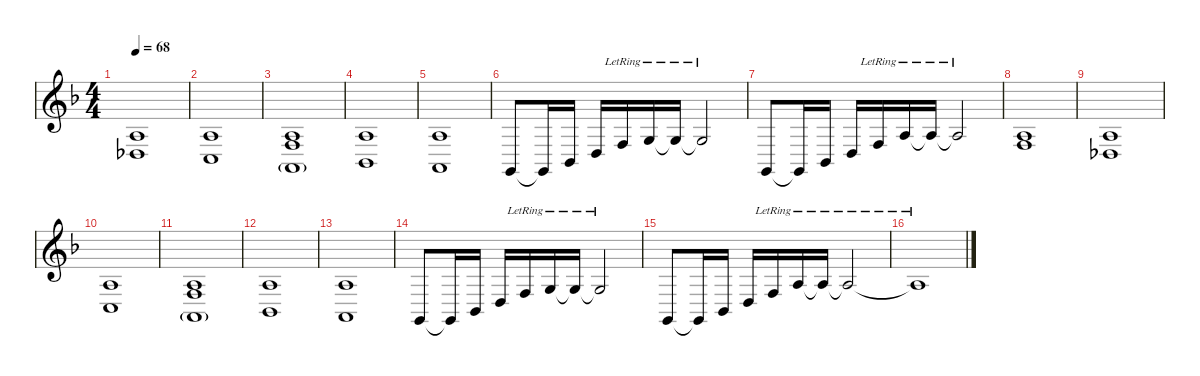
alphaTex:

\defaultSystemsLayout 4
\hideDynamics
\bracketExtendMode nobrackets
\singleTrackTrackNamePolicy hidden
\multiTrackTrackNamePolicy hidden
\firstSystemTrackNameMode fullname
\firstSystemTrackNameOrientation horizontal
\otherSystemsTrackNameOrientation horizontal
\track ("Per Wiberg" "el.pno.") {defaultSystemsLayout 8 instrument electricgrandpiano}
\staff {score}
\tuning (E4 B3 G3 D3 A2 E2)
\ts (4 4)
\tempo 68
\clef g2
\ks dminor
(2.3{acc forcenatural} 4.5{acc b}).1{dy f beam Up} |
(2.3{acc forcenatural} 3.5{acc forcenatural}).1{beam Up} |
(2.3{acc forcenatural} 3.4{acc forcenatural} 0.5{g acc forcenatural}).1{beam Up} |
(2.3{acc forcenatural} 1.5{acc b}).1{beam Up} |
(2.3{acc forcenatural} 0.5{acc forcenatural}).1{beam Up} |
3.6{acc forcenatural}.8{beam Up} 3.6{t acc forcenatural}.16{beam Up} 1.5{acc b}.16{beam Up} 0.4{acc forcenatural}.16{beam Up} 3.4{lr acc forcenatural}.16{beam Up} 0.3{lr acc forcenatural}.16{beam Up} 0.3{lr t acc forcenatural}.16{beam Up} 0.3{lr t acc forcenatural}.2{beam Up} |
3.6{acc forcenatural}.8{beam Up} 3.6{t acc forcenatural}.16{beam Up} 1.5{acc b}.16{beam Up} 0.4{acc forcenatural}.16{beam Up} 3.4{lr acc forcenatural}.16{beam Up} 2.3{lr acc forcenatural}.16{beam Up} 2.3{lr t acc forcenatural}.16{beam Up} 2.3{lr t acc forcenatural}.2{beam Up} |
(2.3{acc forcenatural} 3.4{acc forcenatural}).1{beam Up} |
(2.3{acc forcenatural} 4.5{acc b}).1{beam Up} |
(2.3{acc forcenatural} 3.5{acc forcenatural}).1{beam Up} |
(2.3{acc forcenatural} 3.4{acc forcenatural} 0.5{g acc forcenatural}).1{beam Up} |
(2.3{acc forcenatural} 1.5{acc b}).1{beam Up} |
(2.3{acc forcenatural} 0.5{acc forcenatural}).1{beam Up} |
3.6{acc forcenatural}.8{beam Up} 3.6{t acc forcenatural}.16{beam Up} 1.5{acc b}.16{beam Up} 0.4{acc forcenatural}.16{beam Up} 3.4{lr acc forcenatural}.16{beam Up} 0.3{lr acc forcenatural}.16{beam Up} 0.3{lr t acc forcenatural}.16{beam Up} 0.3{lr t acc forcenatural}.2{beam Up} |
3.6{acc forcenatural}.8{beam Up} 3.6{t acc forcenatural}.16{beam Up} 1.5{acc b}.16{beam Up} 0.4{acc forcenatural}.16{beam Up} 3.4{lr acc forcenatural}.16{beam Up} 2.3{lr acc forcenatural}.16{beam Up} 2.3{lr t acc forcenatural}.16{beam Up} 2.3{lr t acc forcenatural}.2{beam Up} |
2.3{lr t acc forcenatural}.1{beam Up}
